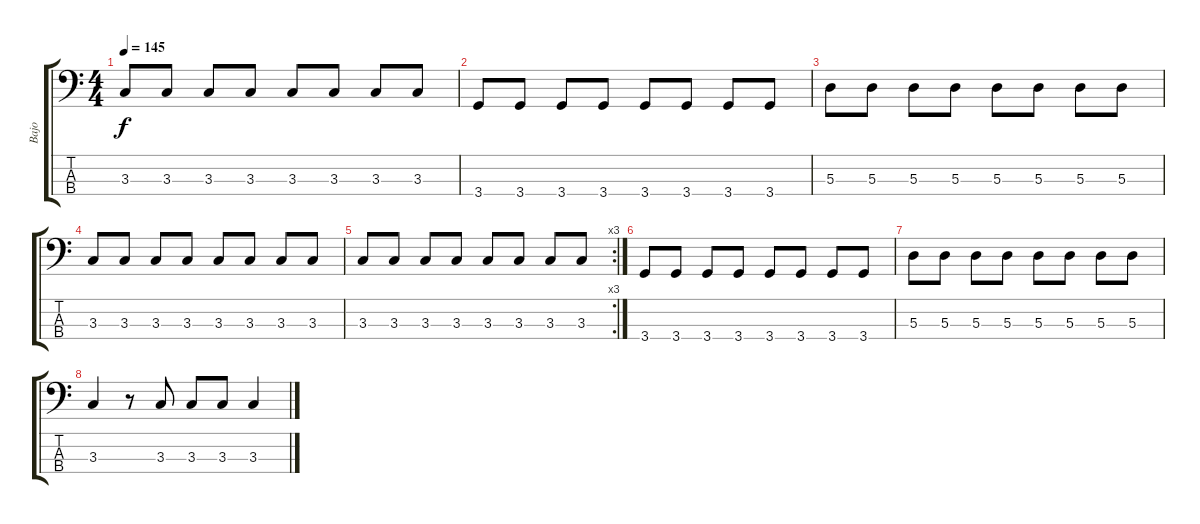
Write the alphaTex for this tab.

\track ("Bajo" "Bajo") {instrument electricbassfinger}
\staff {score tabs}
\tuning (G2 D2 A1 E1) {hide}
\ts (4 4)
\tempo 145
\clef f4
\ks c
3.3.8{dy f} 3.3.8 3.3.8 3.3.8 3.3.8 3.3.8 3.3.8 3.3.8 |
3.4.8 3.4.8 3.4.8 3.4.8 3.4.8 3.4.8 3.4.8 3.4.8 |
5.3.8 5.3.8 5.3.8 5.3.8 5.3.8 5.3.8 5.3.8 5.3.8 |
3.3.8 3.3.8 3.3.8 3.3.8 3.3.8 3.3.8 3.3.8 3.3.8 |
\rc 3
3.3.8 3.3.8 3.3.8 3.3.8 3.3.8 3.3.8 3.3.8 3.3.8 |
3.4.8 3.4.8 3.4.8 3.4.8 3.4.8 3.4.8 3.4.8 3.4.8 |
5.3.8 5.3.8 5.3.8 5.3.8 5.3.8 5.3.8 5.3.8 5.3.8 |
3.3.4 r.8 3.3.8 3.3.8 3.3.8 3.3.4
